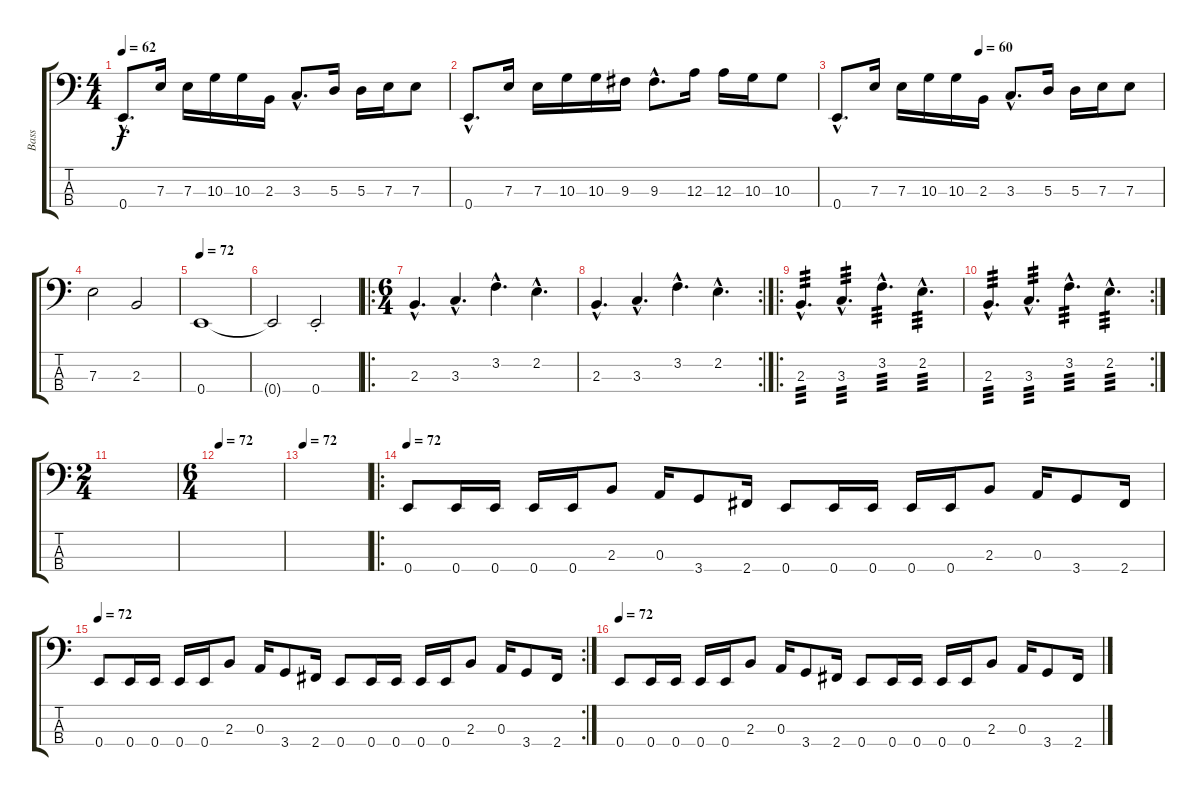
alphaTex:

\track ("Bass" "Bass") {instrument electricbassfinger}
\staff {score tabs}
\tuning (G2 D2 A1 E1) {hide}
\ts (4 4)
\tempo 62
\clef f4
\ks c
0.4{hac}.8{d dy f} 7.3.16 7.3.16 10.3.16 10.3.16 2.3.16 3.3{hac}.8{d} 5.3.16 5.3.16 7.3.16 7.3.8 |
0.4{hac}.8{d} 7.3.16 7.3.16 10.3.16 10.3.16 9.3.16 9.3{hac}.8{d} 12.3.16 12.3.16 10.3.16 10.3.8 |
\tempo (60 0.4375)
0.4{hac}.8{d} 7.3.16 7.3.16 10.3.16 10.3.16 2.3.16 3.3{hac}.8{d} 5.3.16 5.3.16 7.3.16 7.3.8 |
7.3.2 2.3.2 |
\tempo 72
0.4.1 |
0.4{t}.2 0.4{st}.2 |
\ro
\ts (6 4)
2.3{hac}.4{d} 3.3{hac}.4{d} 3.2{hac}.4{d} 2.2{hac}.4{d} |
\rc 2
2.3{hac}.4{d} 3.3{hac}.4{d} 3.2{hac}.4{d} 2.2{hac}.4{d} |
\ro
2.3{hac}.4{d tp 3} 3.3{hac}.4{d tp 3} 3.2{hac}.4{d tp 3} 2.2{hac}.4{d tp 3} |
\rc 2
2.3{hac}.4{d tp 3} 3.3{hac}.4{d tp 3} 3.2{hac}.4{d tp 3} 2.2{hac}.4{d tp 3} |
\ts (2 4)
|
\ts (6 4)
\tempo 72
|
\tempo 72
|
\ro
\tempo 72
0.4.8 0.4.16 0.4.16 0.4.16 0.4.16 2.3.8 0.3.16 3.4.8 2.4.16 0.4.8 0.4.16 0.4.16 0.4.16 0.4.16 2.3.8 0.3.16 3.4.8 2.4.16 |
\rc 2
\tempo 72
0.4.8 0.4.16 0.4.16 0.4.16 0.4.16 2.3.8 0.3.16 3.4.8 2.4.16 0.4.8 0.4.16 0.4.16 0.4.16 0.4.16 2.3.8 0.3.16 3.4.8 2.4.16 |
\tempo 72
0.4.8 0.4.16 0.4.16 0.4.16 0.4.16 2.3.8 0.3.16 3.4.8 2.4.16 0.4.8 0.4.16 0.4.16 0.4.16 0.4.16 2.3.8 0.3.16 3.4.8 2.4.16
